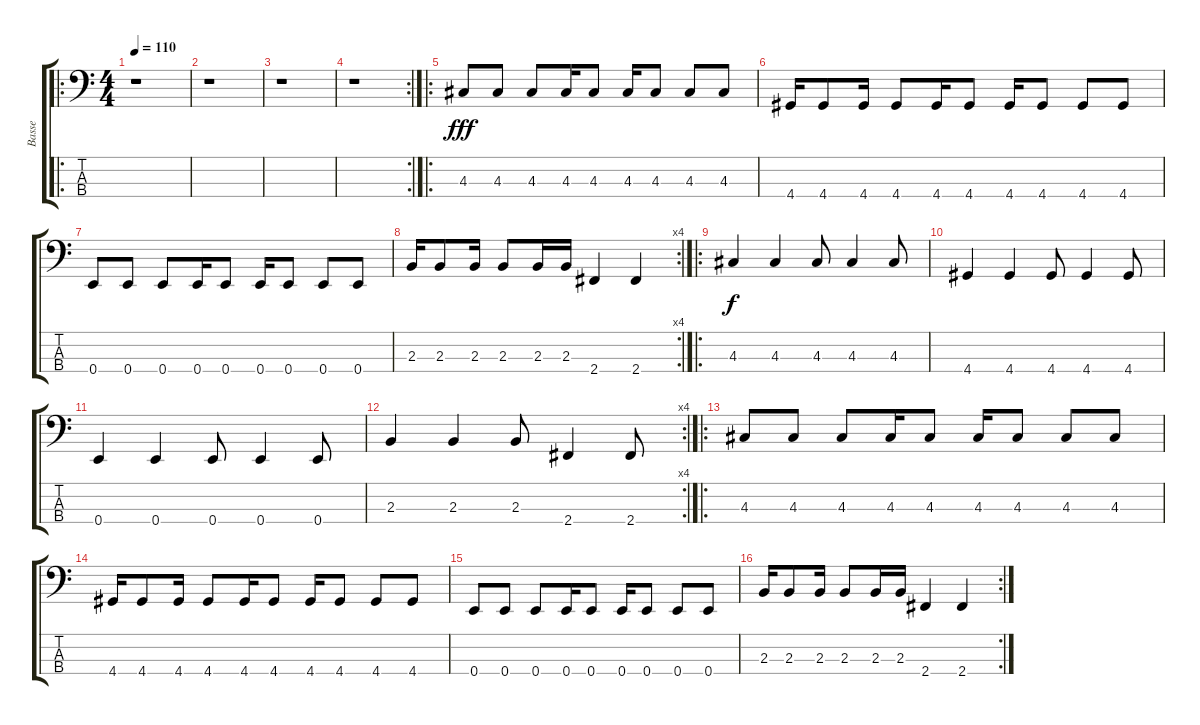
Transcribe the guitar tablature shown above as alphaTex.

\track ("Basse" "Basse") {instrument electricbassfinger}
\staff {score tabs}
\tuning (G2 D2 A1 E1) {hide}
\ro
\ts (4 4)
\tempo 110
\clef f4
\ks c
r.1{dy fff instrument electricbassfinger} |
r.1 |
r.1 |
\rc 2
r.1 |
\ro
4.3.8 4.3.8 4.3.8 4.3.16 4.3.8 4.3.16 4.3.8 4.3.8 4.3.8 |
4.4.16 4.4.8 4.4.16 4.4.8 4.4.16 4.4.8 4.4.16 4.4.8 4.4.8 4.4.8 |
0.4.8 0.4.8 0.4.8 0.4.16 0.4.8 0.4.16 0.4.8 0.4.8 0.4.8 |
\rc 4
2.3.16 2.3.8 2.3.16 2.3.8 2.3.16 2.3.16 2.4.4 2.4.4 |
\ro
4.3.4{dy f} 4.3.4 4.3.8 4.3.4 4.3.8 |
4.4.4 4.4.4 4.4.8 4.4.4 4.4.8 |
0.4.4 0.4.4 0.4.8 0.4.4 0.4.8 |
\rc 4
2.3.4 2.3.4 2.3.8 2.4.4 2.4.8 |
\ro
4.3.8 4.3.8 4.3.8 4.3.16 4.3.8 4.3.16 4.3.8 4.3.8 4.3.8 |
4.4.16 4.4.8 4.4.16 4.4.8 4.4.16 4.4.8 4.4.16 4.4.8 4.4.8 4.4.8 |
0.4.8 0.4.8 0.4.8 0.4.16 0.4.8 0.4.16 0.4.8 0.4.8 0.4.8 |
\rc 2
2.3.16 2.3.8 2.3.16 2.3.8 2.3.16 2.3.16 2.4.4 2.4.4
